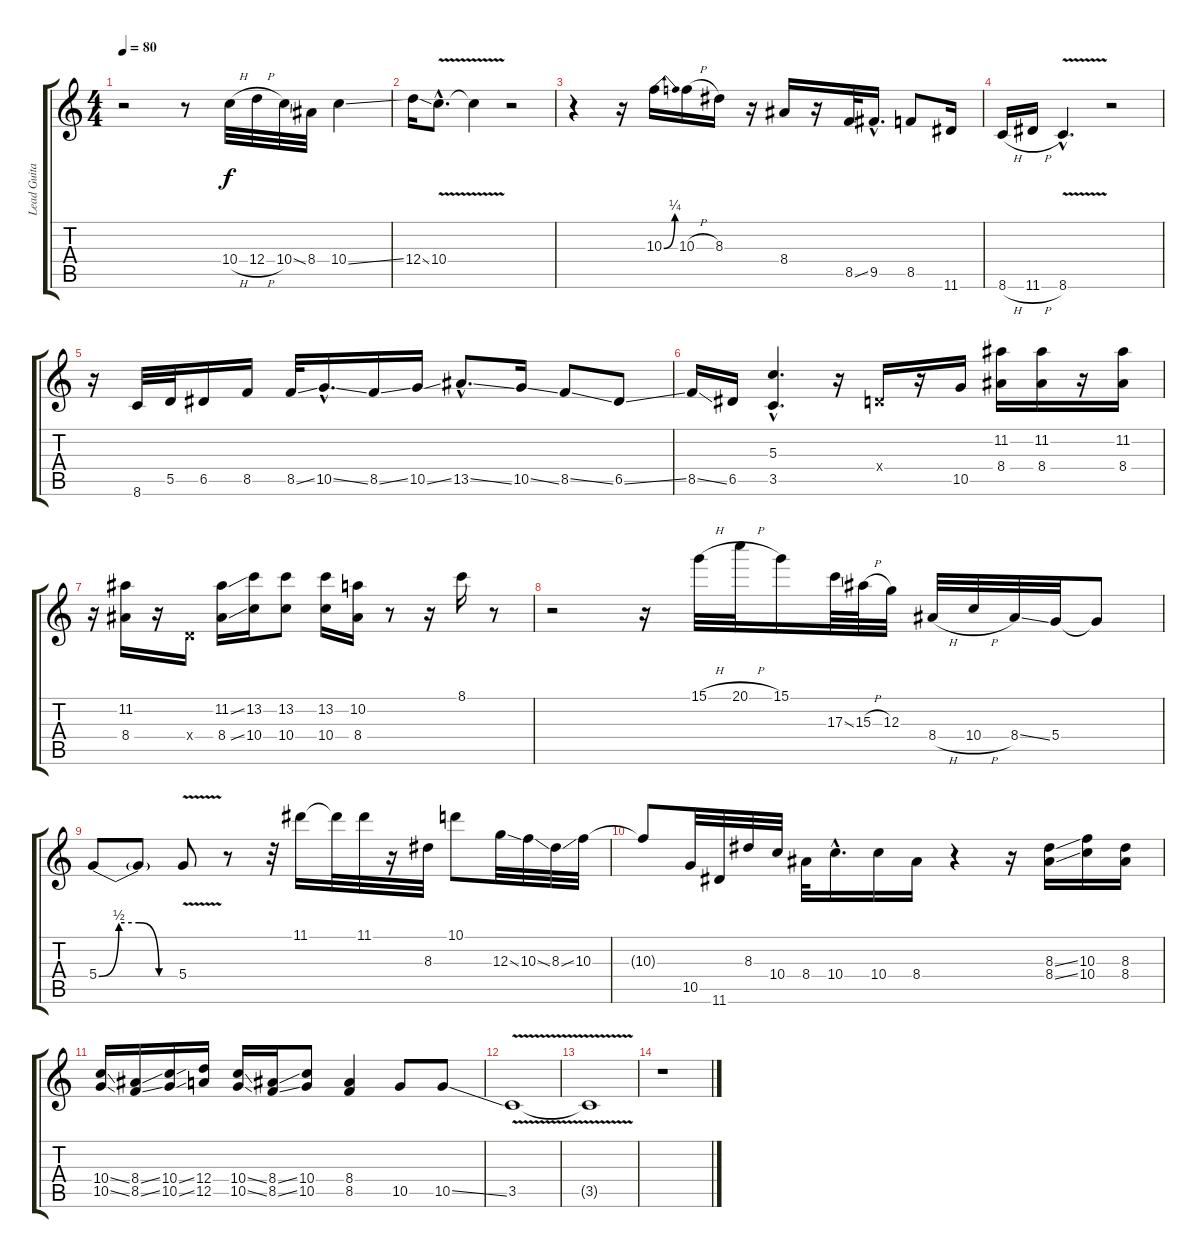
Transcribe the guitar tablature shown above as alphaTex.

\track ("Lead Guitar" "Lead Guita") {instrument distortionguitar}
\staff {score tabs}
\tuning (E4 B3 G3 D3 A2 E2) {hide}
\ts (4 4)
\tempo 80
\clef g2
\ks c
r.2{dy f} r.8 10.4{h}.32 12.4{h}.32 10.4{ss}.32 8.4.32 10.4{ss}.4 |
12.4{ss}.16 10.4{v hac}.8{d} 10.4{t}.4 r.2 |
r.4 r.16 10.3{be (bend 0 0 60 1)}.16 10.3{h}.16 8.3.16 r.16 8.4.16 r.16 8.5{ss}.32 9.5{hac}.16{d} 8.5.8 11.6.16 |
8.6{h}.16 11.6{h}.16 8.6{v hac}.4{d} r.2 |
r.16 8.6.32 5.5.32 6.5.16 8.5.16 8.5{ss}.32 10.5{ss hac}.16{d} 8.5{ss}.16 10.5{ss}.16 13.5{ss hac}.8{d} 10.5{ss}.16 8.5{ss}.8 6.5{ss}.8 |
8.5{ss}.16 6.5.16 (5.3{hac} 3.5{hac}).4{d} r.16 0.4{x}.16 r.16 10.5.16 (11.2 8.4).16 (11.2 8.4).16 r.16 (11.2 8.4).16 |
r.16 (11.2 8.4).16 r.16 0.4{x}.16 (11.2{ss} 8.4{ss}).16 (13.2 10.4).16 (13.2 10.4).8 (13.2 10.4).16 (10.2 8.4).16 r.8 r.16 8.1.16 r.8 |
r.2 r.16 15.1{h}.32 20.1{h}.32 15.1.16 17.3{ss}.64 15.3{h}.64 12.3.32 8.4{h}.32 10.4{h}.32 8.4{ss}.32 5.4.32 5.4{t}.8 |
5.4{be (custom 0 0 15 2 30 2 45 0 60 0)}.8 5.4{t}.8 5.4{v}.8 r.8 r.32 11.1.16 11.1{t}.32 11.1.32 r.16 8.3.32 10.1.8 12.3{ss}.32 10.3{ss}.32 8.3{ss}.32 10.3.32 |
10.3{t}.8 10.5.32 11.6.32 8.3.32 10.4.32 8.4.32 10.4{hac}.16{d} 10.4.16 8.4.16 r.4 r.16 (8.3{ss} 8.4{ss}).16 (10.3 10.4).16 (8.3 8.4).16 |
(10.4{ss} 10.5{ss}).16 (8.4{ss} 8.5{ss}).16 (10.4{ss} 10.5{ss}).16 (12.4 12.5).16 (10.4{ss} 10.5{ss}).16 (8.4{ss} 8.5{ss}).16 (10.4 10.5).8 (8.4 8.5).4 10.5.8 10.5{ss}.8 |
3.5{v}.1{volume 6} |
3.5{t}.1{volume 0} |
r.1
